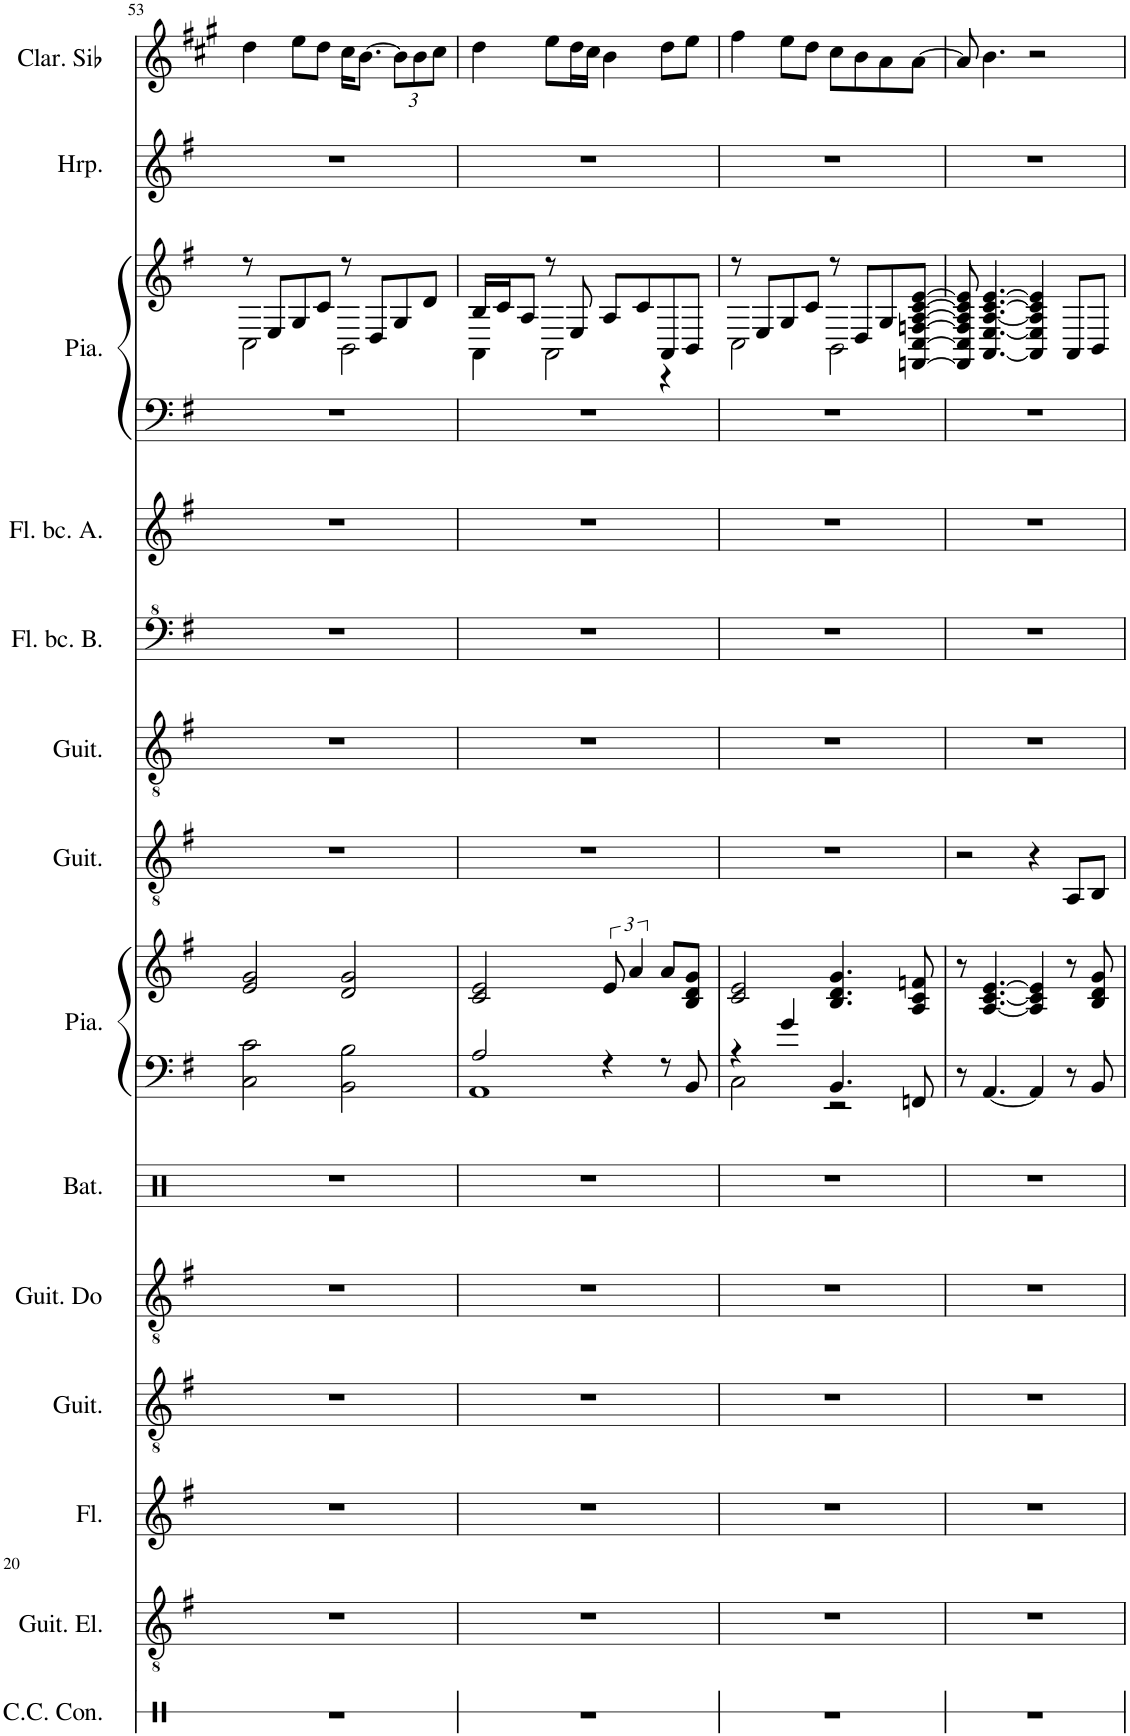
**kern	**kern	**kern	**kern	**kern	**kern	**kern	**kern	**kern	**kern	**kern	**kern	**kern	**kern	**kern	**kern
*part14	*part13	*part12	*part11	*part10	*part9	*part8	*part8	*part7	*part6	*part5	*part4	*part3	*part3	*part2	*part1
*staff16	*staff15	*staff14	*staff13	*staff12	*staff11	*staff10	*staff9	*staff8	*staff7	*staff6	*staff5	*staff4	*staff3	*staff2	*staff1
*I"Caisse claire de concert, Guitar Fret Noise	*I"Guitare électrique, Distortion Guitar	*I"Flûte	*I"Guitare acoustique, Acoustic Guitar (steel)	*I"Guitare Contra, Electric Guitar (muted)	*I"Batterie, Drums	*I"Piano	*	*I"Guitare acoustique, Acoustic Guitar (steel)	*I"Guitare acoustique, Electric Guitar (muted)	*I"Flûte à bec Basse, Recorder	*I"Flûte à bec Alto, Recorder	*I"Piano	*	*I"Harpe	*I"Clarinette en Sib
*I'C.C. Con.	*I'Guit. El.	*I'Fl.	*I'Guit.	*	*I'Bat.	*I'Pia.	*	*I'Guit.	*I'Guit.	*I'Fl. bc. B.	*I'Fl. bc. A.	*I'Pia.	*	*I'Hrp.	*I'Clar. Sib
!!LO:PB:g=z
*clefX	*clefGv2	*clefG2	*clefGv2	*clefGv2	*clefX	*clefG2	*clefG2	*clefGv2	*clefGv2	*clefF^4	*clefG2	*clefF4	*clefG2	*clefG2	*clefG2
*	*	*	*	*	*	*	*	*	*	*	*	*	*	*	*Trd1c2
*k[f#]	*k[f#]	*k[f#]	*k[f#]	*k[f#]	*k[]	*k[f#]	*k[f#]	*k[f#]	*k[f#]	*k[f#]	*k[f#]	*k[f#]	*k[f#]	*k[f#]	*k[f#c#g#]
*M4/4	*M4/4	*M4/4	*M4/4	*M4/4	*M4/4	*M4/4	*M4/4	*M4/4	*M4/4	*M4/4	*M4/4	*M4/4	*M4/4	*M4/4	*M4/4
=53	=53	=53	=53	=53	=53	=53	=53	=53	=53	=53	=53	=53	=53	=53	=53
*	*	*	*	*	*	*	*	*	*	*	*	*	*^	*	*
1r	1r	1r	1r	1r	1r	2C\ 2c\	2e/ 2g/	1r	1r	1r	1r	1r	8r	2C\	1r	4dd\
.	.	.	.	.	.	.	.	.	.	.	.	.	8E/L	.	.	.
.	.	.	.	.	.	.	.	.	.	.	.	.	8G/	.	.	8ee\L
.	.	.	.	.	.	.	.	.	.	.	.	.	8c/J	.	.	8dd\J
.	.	.	.	.	.	2BB\ 2B\	2d/ 2g/	.	.	.	.	.	8r	2BB\	.	16cc#\KL
.	.	.	.	.	.	.	.	.	.	.	.	.	.	.	.	[8.b\J
.	.	.	.	.	.	.	.	.	.	.	.	.	8D/L	.	.	.
*	*	*	*	*	*	*	*	*	*	*	*	*	*	*	*	*Xbrackettup
.	.	.	.	.	.	.	.	.	.	.	.	.	8G/	.	.	12b\L]
.	.	.	.	.	.	.	.	.	.	.	.	.	.	.	.	12b\
.	.	.	.	.	.	.	.	.	.	.	.	.	8d/J	.	.	.
.	.	.	.	.	.	.	.	.	.	.	.	.	.	.	.	12cc#\J
=54	=54	=54	=54	=54	=54	=54	=54	=54	=54	=54	=54	=54	=54	=54	=54	=54
*	*	*	*	*	*	*^	*	*	*	*	*	*	*	*	*	*
1r	1r	1r	1r	1r	1r	2A/	1AA	2c/ 2e/	1r	1r	1r	1r	1r	16B/LL	4AA\	1r	4dd\
.	.	.	.	.	.	.	.	.	.	.	.	.	.	16c/J	.	.	.
.	.	.	.	.	.	.	.	.	.	.	.	.	.	8A/J	.	.	.
.	.	.	.	.	.	.	.	.	.	.	.	.	.	8r	2AA\	.	8ee\L
.	.	.	.	.	.	.	.	.	.	.	.	.	.	8E/	.	.	16dd\L
.	.	.	.	.	.	.	.	.	.	.	.	.	.	.	.	.	16cc#\JJ
.	.	.	.	.	.	4r	.	12e/	.	.	.	.	.	8A/L	.	.	4b\
.	.	.	.	.	.	.	.	6a/	.	.	.	.	.	.	.	.	.
.	.	.	.	.	.	.	.	.	.	.	.	.	.	8c/	.	.	.
.	.	.	.	.	.	8r	.	8a/L	.	.	.	.	.	8AA/	4r	.	8dd\L
.	.	.	.	.	.	8BB/	.	8B/ 8d/ 8g/J	.	.	.	.	.	8BB/J	.	.	8ee\J
=55	=55	=55	=55	=55	=55	=55	=55	=55	=55	=55	=55	=55	=55	=55	=55	=55	=55
1r	1r	1r	1r	1r	1r	4r	2C\	2c/ 2e/	1r	1r	1r	1r	1r	8r	2C\	1r	4ff#\
.	.	.	.	.	.	.	.	.	.	.	.	.	.	8E/L	.	.	.
.	.	.	.	.	.	4g/	.	.	.	.	.	.	.	8G/	.	.	8ee\L
.	.	.	.	.	.	.	.	.	.	.	.	.	.	8c/J	.	.	8dd\J
.	.	.	.	.	.	4.BB/	2r	4.B/ 4.d/ 4.g/	.	.	.	.	.	8r	2BB\	.	8cc#\L
.	.	.	.	.	.	.	.	.	.	.	.	.	.	8D/L	.	.	8b\
.	.	.	.	.	.	.	.	.	.	.	.	.	.	8G/	.	.	8a\
.	.	.	.	.	.	8FFn/	.	8A/ 8c/ 8fn/	.	.	.	.	.	[8FFn/ [8C/ [8Fn/ [8A/ [8c/ [8e/J	.	.	[8a\J
*	*	*	*	*	*	*v	*v	*	*	*	*	*	*	*v	*v	*	*
=56	=56	=56	=56	=56	=56	=56	=56	=56	=56	=56	=56	=56	=56	=56	=56
1r	1r	1r	1r	1r	1r	8r	8r	2r	1r	1r	1r	1r	8FF/] 8C/] 8F/] 8A/] 8c/] 8e/]	1r	8a/]
.	.	.	.	.	.	[4.AA/	[4.A/ [4.c/ [4.e/	.	.	.	.	.	[4.AA/ [4.E/ [4.A/ [4.c/ [4.e/	.	4.b\
.	.	.	.	.	.	4AA/]	4A/] 4c/] 4e/]	4r	.	.	.	.	4AA/] 4E/] 4A/] 4c/] 4e/]	.	2r
.	.	.	.	.	.	8r	8r	8AA/L	.	.	.	.	8AA/L	.	.
.	.	.	.	.	.	8BB/	8B/ 8d/ 8g/	8BB/J	.	.	.	.	8BB/J	.	.
=	=	=	=	=	=	=	=	=	=	=	=	=	=	=	=
*-	*-	*-	*-	*-	*-	*-	*-	*-	*-	*-	*-	*-	*-	*-	*-
